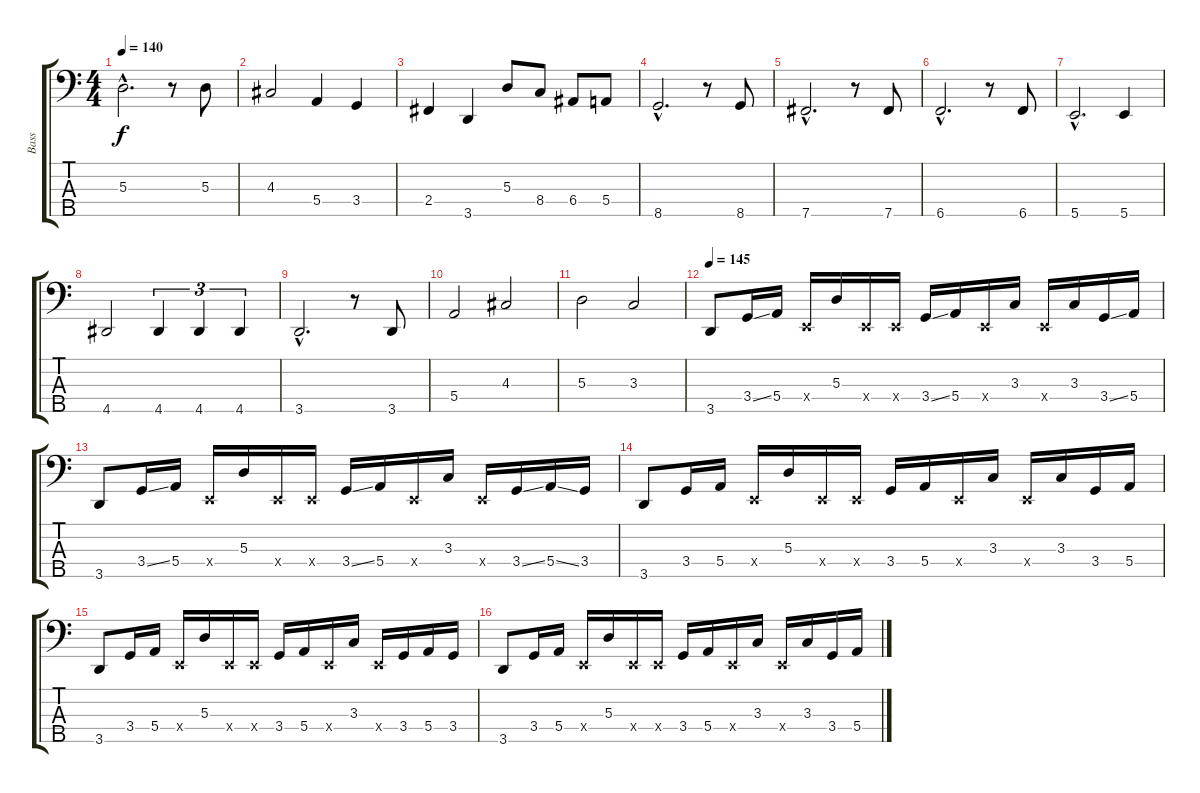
\track ("Bass" "Bass") {instrument electricbassfinger}
\staff {score tabs}
\tuning (G2 D2 A1 E1 B0) {hide}
\ts (4 4)
\tempo 140
\clef f4
\ks c
5.3{hac}.2{d dy f} r.8 5.3.8 |
4.3.2 5.4.4 3.4.4 |
2.4.4 3.5.4 5.3.8 8.4.8 6.4.8 5.4.8 |
8.5{hac}.2{d} r.8 8.5.8 |
7.5{hac}.2{d} r.8 7.5.8 |
6.5{hac}.2{d} r.8 6.5.8 |
5.5{hac}.2{d} 5.5.4 |
4.5.2 4.5.4{tu (3 2)} 4.5.4{tu (3 2)} 4.5.4{tu (3 2)} |
3.5{hac}.2{d} r.8 3.5.8 |
5.4.2 4.3.2 |
5.3.2 3.3.2 |
\tempo 145
3.5.8{instrument slapbass1} 3.4{ss}.16 5.4.16 0.4{x}.16 5.3.16 0.4{x}.16 0.4{x}.16 3.4{ss}.16 5.4.16 0.4{x}.16 3.3.16 0.4{x}.16 3.3.16 3.4{ss}.16 5.4.16 |
3.5.8 3.4{ss}.16 5.4.16 0.4{x}.16 5.3.16 0.4{x}.16 0.4{x}.16 3.4{ss}.16 5.4.16 0.4{x}.16 3.3.16 0.4{x}.16 3.4{ss}.16 5.4{ss}.16 3.4.16 |
3.5.8 3.4.16 5.4.16 0.4{x}.16 5.3.16 0.4{x}.16 0.4{x}.16 3.4.16 5.4.16 0.4{x}.16 3.3.16 0.4{x}.16 3.3.16 3.4.16 5.4.16 |
3.5.8 3.4.16 5.4.16 0.4{x}.16 5.3.16 0.4{x}.16 0.4{x}.16 3.4.16 5.4.16 0.4{x}.16 3.3.16 0.4{x}.16 3.4.16 5.4.16 3.4.16 |
3.5.8 3.4.16 5.4.16 0.4{x}.16 5.3.16 0.4{x}.16 0.4{x}.16 3.4.16 5.4.16 0.4{x}.16 3.3.16 0.4{x}.16 3.3.16 3.4.16 5.4.16
